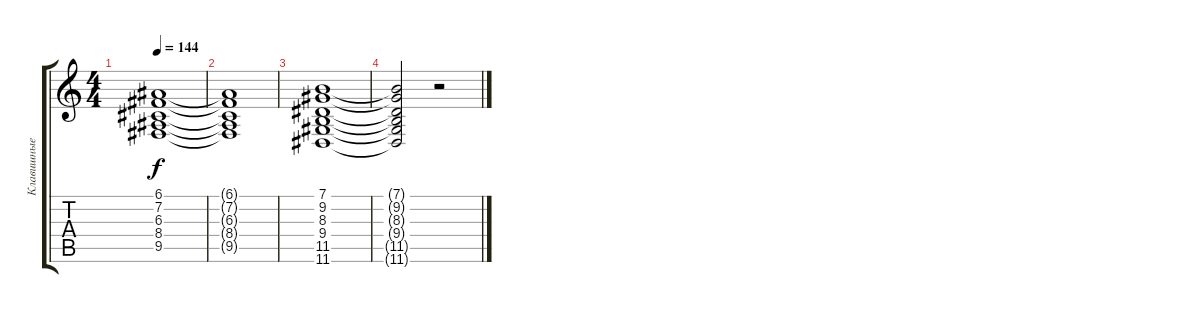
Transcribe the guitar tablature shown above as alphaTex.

\track ("Клавишные" "Клавишные") {instrument stringensemble2}
\staff {score tabs}
\tuning (E4 B3 G3 D3 A2 E2) {hide}
\ts (4 4)
\tempo 144
\clef g2
\ks c
(6.1 7.2 6.3 8.4 9.5).1{dy f} |
(6.1{t} 7.2{t} 6.3{t} 8.4{t} 9.5{t}).1 |
(7.1 9.2 8.3 9.4 11.5 11.6).1 |
(7.1{t} 9.2{t} 8.3{t} 9.4{t} 11.5{t} 11.6{t}).2 r.2
